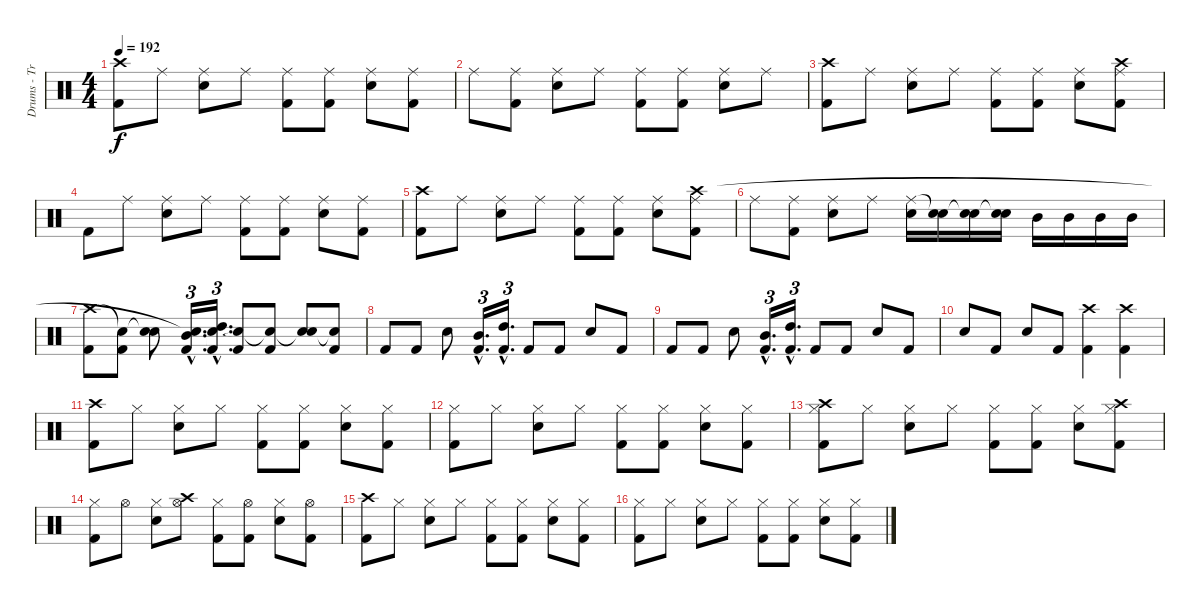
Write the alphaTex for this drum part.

\track ("Drums - Tré Cool" "Drums - Tr") {instrument percussion}
\staff {score}
\articulation defaults
\ts (4 4)
\tempo 192
\clef neutral
\ks c
("Kick (hit) 2" "Crash high (hit)").8{dy f} "Ride (middle)".8 ("Ride (middle)" "Electric Snare (hit)").8 "Ride (middle)".8 ("Ride (middle)" "Kick (hit) 2").8 ("Ride (middle)" "Kick (hit) 2").8 ("Ride (middle)" "Electric Snare (hit)").8 ("Ride (middle)" "Kick (hit) 2").8 |
"Ride (middle)".8 ("Ride (middle)" "Kick (hit) 2").8 ("Ride (middle)" "Electric Snare (hit)").8 "Ride (middle)".8 ("Ride (middle)" "Kick (hit) 2").8 ("Ride (middle)" "Kick (hit) 2").8 ("Ride (middle)" "Electric Snare (hit)").8 "Ride (middle)".8 |
("Kick (hit) 2" "Crash high (hit)").8 "Ride (middle)".8 ("Ride (middle)" "Electric Snare (hit)").8 "Ride (middle)".8 ("Ride (middle)" "Kick (hit) 2").8 ("Ride (middle)" "Kick (hit) 2").8 ("Ride (middle)" "Electric Snare (hit)").8 ("Ride (middle)" "Kick (hit) 2" "Crash high (hit)").8 |
"Kick (hit) 2".8 "Ride (middle)".8 ("Ride (middle)" "Electric Snare (hit)").8 "Ride (middle)".8 ("Ride (middle)" "Kick (hit) 2").8 ("Ride (middle)" "Kick (hit) 2").8 ("Ride (middle)" "Electric Snare (hit)").8 ("Ride (middle)" "Kick (hit) 2").8 |
("Kick (hit) 2" "Crash high (hit)").8 "Ride (middle)".8 ("Ride (middle)" "Electric Snare (hit)").8 "Ride (middle)".8 ("Ride (middle)" "Kick (hit) 2").8 ("Ride (middle)" "Kick (hit) 2").8 ("Ride (middle)" "Electric Snare (hit)").8 ("Ride (middle)" "Kick (hit) 2" "Crash high (hit)").8 |
"Ride (middle)".8 ("Ride (middle)" "Kick (hit) 2").8 ("Ride (middle)" "Electric Snare (hit)").8 "Ride (middle)".8 ("Ride (middle)" "Electric Snare (hit)").16 ("Snare (hit)"{t} "Electric Snare (hit)").16 ("Snare (hit)"{t} "Electric Snare (hit)").16 ("Snare (hit)"{t} "Electric Snare (hit)").16 "Mid Tom (hit)".16 "Mid Tom (hit)".16 "Mid Tom (hit)".16 "Mid Tom (hit)".16 |
("Kick (hit) 2" "Crash high (hit)").8 ("Kick (hit) 2" "Snare (hit)"{t}).8 ("Electric Snare (hit)" "Snare (hit)"{t}).8 ("Kick (hit) 2"{hac} "Mid Tom (hit)"{hac} "Snare (hit)"{hac t}).16{d tu (3 2)} ("Kick (hit) 2"{hac} "High Tom (hit)"{hac} "Snare (hit)"{hac t}).16{d tu (3 2)} ("Kick (hit) 2" "Snare (hit)"{t}).8 ("Kick (hit) 2" "Snare (hit)"{t}).8 ("Electric Snare (hit)" "Snare (hit)"{t}).8 ("Kick (hit) 2" "Snare (hit)"{t}).8 |
"Kick (hit) 2".8 "Kick (hit) 2".8 "Electric Snare (hit)".8 ("Kick (hit) 2"{hac} "Mid Tom (hit)"{hac}).16{d tu (3 2)} ("Kick (hit) 2"{hac} "High Tom (hit)"{hac}).16{d tu (3 2)} "Kick (hit) 2".8 "Kick (hit) 2".8 "Electric Snare (hit)".8 "Kick (hit) 2".8 |
"Kick (hit) 2".8 "Kick (hit) 2".8 "Electric Snare (hit)".8 ("Kick (hit) 2"{hac} "Mid Tom (hit)"{hac}).16{d tu (3 2)} ("Kick (hit) 2"{hac} "High Tom (hit)"{hac}).16{d tu (3 2)} "Kick (hit) 2".8 "Kick (hit) 2".8 "Electric Snare (hit)".8 "Kick (hit) 2".8 |
"Electric Snare (hit)".8 "Kick (hit) 2".8 "Electric Snare (hit)".8 "Kick (hit) 2".8 ("Kick (hit) 2" "Crash high (hit)").4 ("Kick (hit) 2" "Crash high (hit)").4 |
("Kick (hit) 2" "Crash high (hit)").8 "Hi-Hat (closed)".8 ("Hi-Hat (closed)" "Electric Snare (hit)").8 "Hi-Hat (closed)".8 ("Hi-Hat (closed)" "Kick (hit) 2").8 ("Hi-Hat (closed)" "Kick (hit) 2").8 ("Hi-Hat (closed)" "Electric Snare (hit)").8 ("Hi-Hat (closed)" "Kick (hit) 2").8 |
("Hi-Hat (closed)" "Kick (hit) 2").8 "Hi-Hat (closed)".8 ("Hi-Hat (closed)" "Electric Snare (hit)").8 "Hi-Hat (closed)".8 ("Hi-Hat (closed)" "Kick (hit) 2").8 ("Hi-Hat (closed)" "Kick (hit) 2").8 ("Hi-Hat (closed)" "Electric Snare (hit)").8 ("Hi-Hat (closed)" "Kick (hit) 2").8 |
("Hi-Hat (closed)" "Kick (hit) 2" "Crash high (hit)").8 "Hi-Hat (closed)".8 ("Hi-Hat (closed)" "Electric Snare (hit)").8 "Hi-Hat (closed)".8 ("Hi-Hat (closed)" "Kick (hit) 2").8 ("Hi-Hat (closed)" "Kick (hit) 2").8 ("Hi-Hat (closed)" "Electric Snare (hit)").8 ("Hi-Hat (closed)" "Kick (hit) 2" "Crash high (hit)").8 |
("Hi-Hat (closed)" "Kick (hit) 2").8 "Hi-Hat (open)".8 ("Hi-Hat (closed)" "Electric Snare (hit)").8 ("Hi-Hat (open)" "Crash high (hit)").8 ("Hi-Hat (closed)" "Kick (hit) 2").8 ("Hi-Hat (open)" "Kick (hit) 2").8 ("Hi-Hat (closed)" "Electric Snare (hit)").8 ("Hi-Hat (open)" "Kick (hit) 2").8 |
("Kick (hit) 2" "Crash high (hit)").8 "Hi-Hat (closed)".8 ("Hi-Hat (closed)" "Electric Snare (hit)").8 "Hi-Hat (closed)".8 ("Hi-Hat (closed)" "Kick (hit) 2").8 ("Hi-Hat (closed)" "Kick (hit) 2").8 ("Hi-Hat (closed)" "Electric Snare (hit)").8 ("Hi-Hat (closed)" "Kick (hit) 2").8 |
("Hi-Hat (closed)" "Kick (hit) 2").8 "Hi-Hat (closed)".8 ("Hi-Hat (closed)" "Electric Snare (hit)").8 "Hi-Hat (closed)".8 ("Hi-Hat (closed)" "Kick (hit) 2").8 ("Hi-Hat (closed)" "Kick (hit) 2").8 ("Hi-Hat (closed)" "Electric Snare (hit)").8 ("Hi-Hat (closed)" "Kick (hit) 2").8
